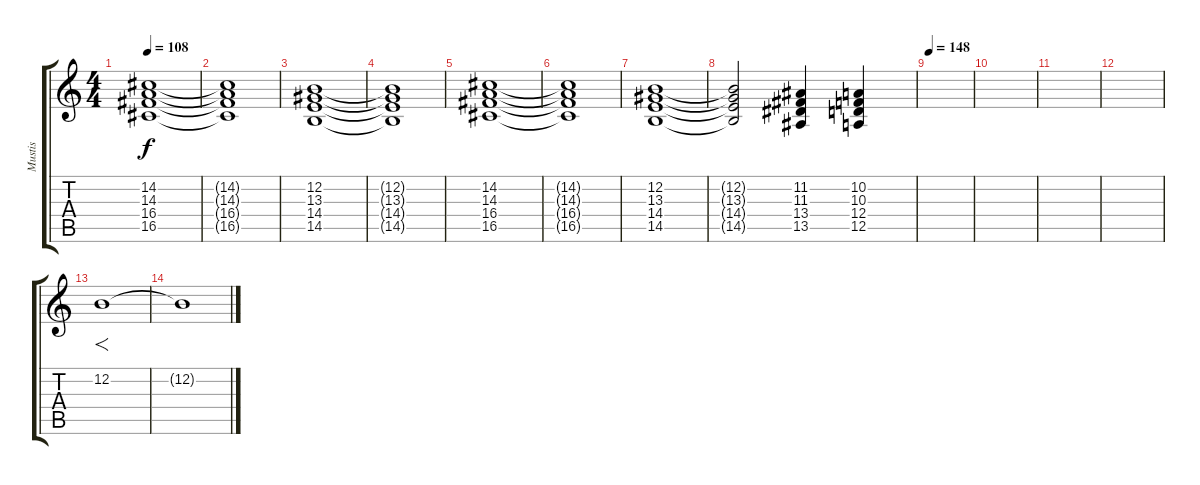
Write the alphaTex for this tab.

\track ("Mustis" "Mustis") {instrument voiceoohs}
\staff {score tabs}
\tuning (E4 B3 G3 D3 A2 E2) {hide}
\ts (4 4)
\tempo 108
\clef g2
\ks c
(14.2 14.3 16.4 16.5).1{dy f} |
(14.2{t} 14.3{t} 16.4{t} 16.5{t}).1 |
(12.2 13.3 14.4 14.5).1 |
(12.2{t} 13.3{t} 14.4{t} 14.5{t}).1 |
(14.2 14.3 16.4 16.5).1 |
(14.2{t} 14.3{t} 16.4{t} 16.5{t}).1 |
(12.2 13.3 14.4 14.5).1 |
(12.2{t} 13.3{t} 14.4{t} 14.5{t}).2 (11.2 11.3 13.4 13.5).4 (10.2 10.3 12.4 12.5).4 |
\tempo 148
|
|
|
|
12.2.1{f} |
12.2{t}.1
